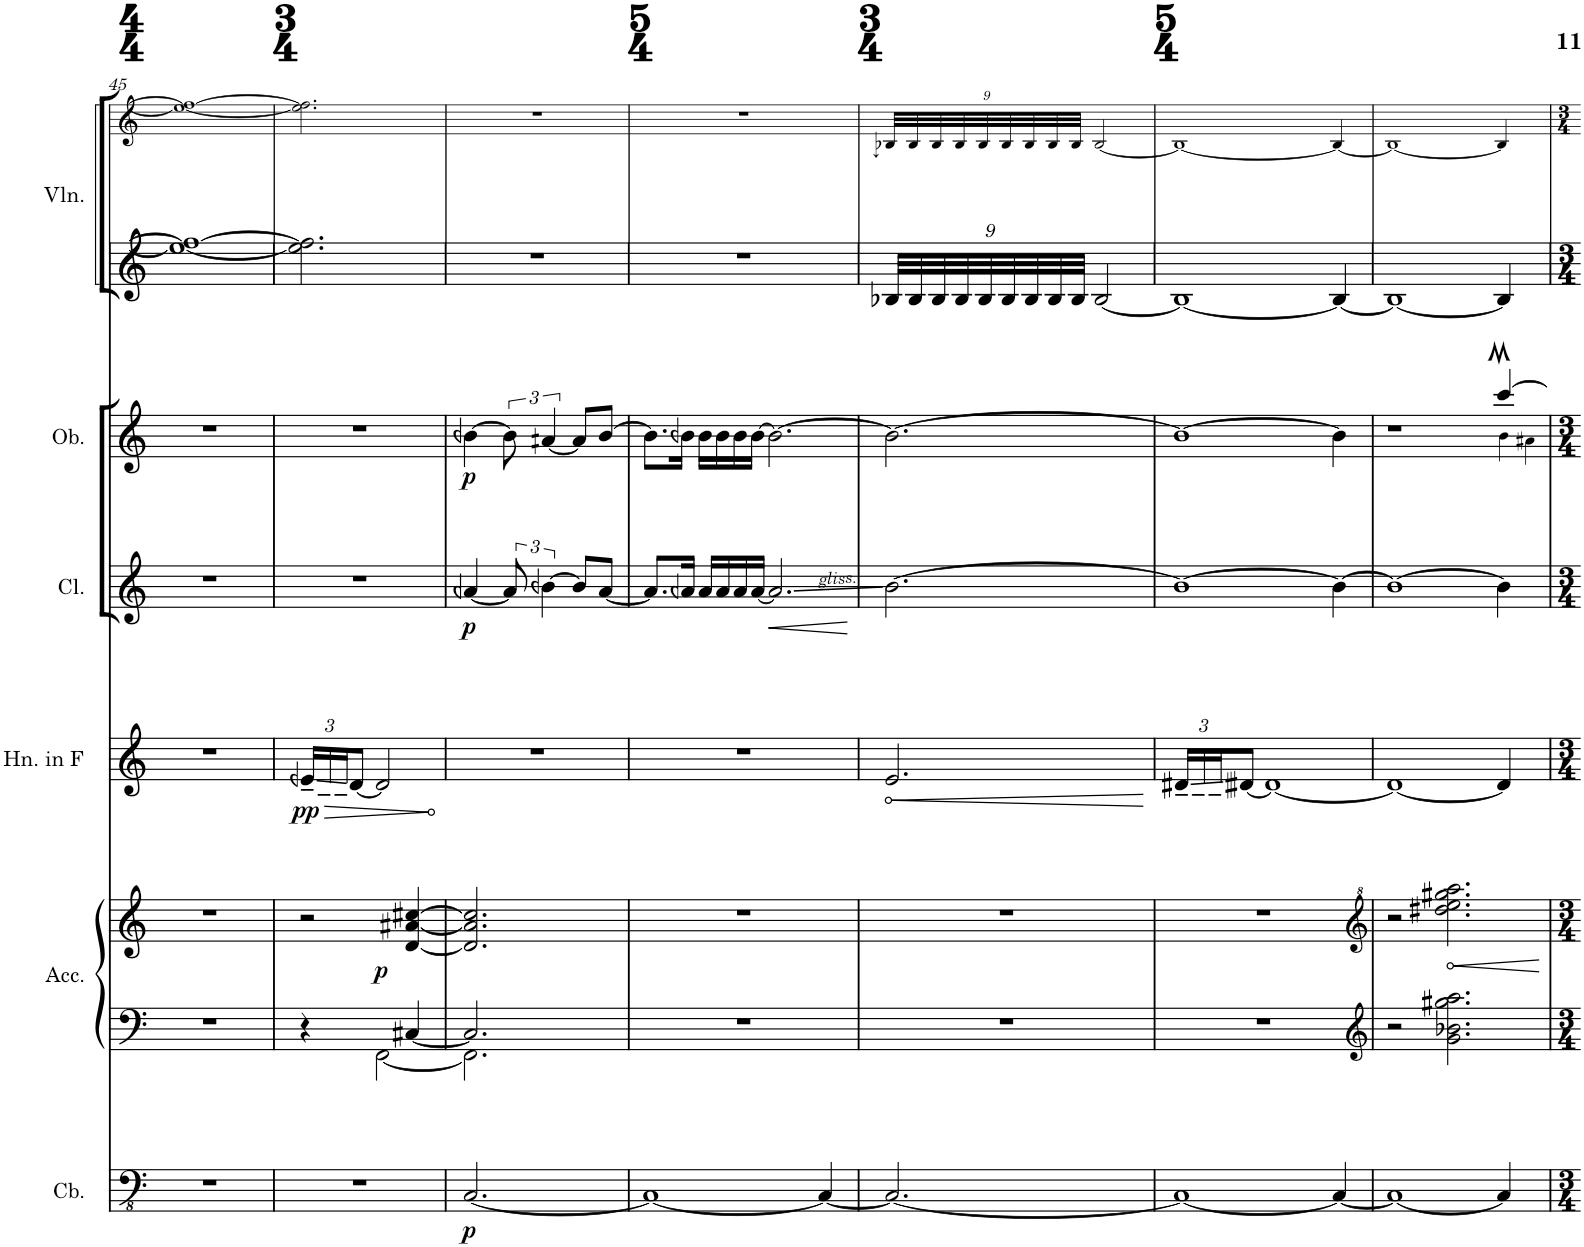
**kern	**dynam	**kern	**kern	**dynam	**kern	**dynam	**kern	**dynam	**kern	**dynam	**kern	**kern
*part6	*part6	*part5	*part5	*part5	*part4	*part4	*part3	*part3	*part2	*part2	*part1	*part1
*staff8	*staff8	*staff7	*staff6	*staff6/7	*staff5	*staff5	*staff4	*staff4	*staff3	*staff3	*staff2	*staff1
*I"Contrabass	*	*I"Accordion	*	*	*I"Horn in F	*	*I"Clarinet	*	*I"Oboe	*	*I"Solo Violin	*
*I'Cb.	*	*I'Acc.	*	*	*I'Hn. in F	*	*I'Cl.	*	*I'Ob.	*	*I'Vln.	*
!!LO:PB:g=z
*clefFv4	*	*clefF4	*clefG2	*	*clefG2	*	*clefG2	*	*clefG2	*	*clefG2	*clefG2
*Trd7c12	*	*	*	*	*Trd4c7	*	*Trd1c2	*	*	*	*	*
*k[]	*	*k[]	*k[]	*	*k[]	*	*k[]	*	*k[]	*	*k[]	*k[]
*M4/4	*	*M4/4	*M4/4	*	*M4/4	*	*M4/4	*	*M4/4	*	*M4/4	*M4/4
=45	=45	=45	=45	=45	=45	=45	=45	=45	=45	=45	=45	=45
1r	.	1r	1r	.	1r	.	1r	.	1r	.	1ee_ 1ff#_	1ee_ 1ff_
=46	=46	=46	=46	=46	=46	=46	=46	=46	=46	=46	=46	=46
*M3/4	*	*M3/4	*M3/4	*	*M3/4	*	*M3/4	*	*M3/4	*	*M3/4	*M3/4
*	*	*^	*	*	*	*	*	*	*	*	*	*
*	*	*	*	*	*	*Xbrackettup	*	*	*	*	*	*	*
!	!	!	!	!	!	!	!LO:HP:b	!	!	!	!	!	!
!	!	!	!	!	!	!	!LO:DY:n=1:b	!	!	!	!	!	!
*	*	*	*	*^	*	*	*	*	*	*	*	*	*
2.r	.	4r	4ryy	2r	4ryy	.	24en~/LL	> pp	2.r	.	2.r	.	2.ee\] 2.ff#\]	2.ee\] 2.ff\]
.	.	.	.	.	.	.	24d~/	.	.	.	.	.	.	.
.	.	.	.	.	.	.	24d~/J	.	.	.	.	.	.	.
.	.	.	.	.	.	.	[8d/J	.	.	.	.	.	.	.
!	!	!	!	!	!	!LO:DY:b	!	!	!	!	!	!	!	!
.	.	4ryy	[2FF\	.	2ryy	p	2d/]	.	.	.	.	.	.	.
.	.	[<4C#X/	.	[4d/ [4a#X/ [4cc#X/	.	.	.	.	.	.	.	.	.	.
=47	=47	=47	=47	=47	=47	=47	=47	=47	=47	=47	=47	=47	=47	=47
!	!LO:DY:b	!	!	!	!	!	!	!	!	!LO:DY:b	!	!LO:DY:b	!	!
*	*	*	*	*v	*v	*	*	*	*	*	*	*	*	*
[2.CC/	p	2.C#/]	2.FF\]	2.d/] 2.a#/] 2.cc#/]	.	2.r	.	[4an/	p	[4bn\	p	2.r	2.r
.	.	.	.	.	.	.	.	12a/]	.	12b\]	.	.	.
.	.	.	.	.	.	.	.	[6bn\	.	[6an/	.	.	.
.	.	.	.	.	.	.	.	8b/L]	.	8a/L]	.	.	.
.	.	.	.	.	.	.	.	[8a/J	.	[8b/J	.	.	.
*	*	*v	*v	*	*	*	*	*	*	*	*	*	*
=48	=48	=48	=48	=48	=48	=48	=48	=48	=48	=48	=48	=48
*M5/4	*	*M5/4	*M5/4	*	*M5/4	*	*M5/4	*	*M5/4	*	*M5/4	*M5/4
1CC_	.	4%5r	4%5r	.	4%5r	.	8.a/L]	.	8.b\L]	.	4%5r	4%5r
.	.	.	.	.	.	.	16an/Jk	.	16bn\Jk	.	.	.
.	.	.	.	.	.	.	16a/LL	.	16b\LL	.	.	.
.	.	.	.	.	.	.	16a/	.	16b\	.	.	.
.	.	.	.	.	.	.	16a/	.	16b\	.	.	.
.	.	.	.	.	.	.	[16a/JJ	.	[16b\JJ	.	.	.
.	.	.	.	.	.	.	2.a/]	.	2.b\_	.	.	.
4CC/_	.	.	.	.	.	.	.	.	.	.	.	.
=49	=49	=49	=49	=49	=49	=49	=49	=49	=49	=49	=49	=49
*M3/4	*	*M3/4	*M3/4	*	*M3/4	*	*M3/4	*	*M3/4	*	*M3/4	*M3/4
*	*	*	*	*	*	*	*	*	*	*	*Xbrackettup	*Xbrackettup
2.CC/_	.	2.r	2.r	.	2.e/	.	[2.b\	.	2.b\_	.	36B-X/LLL	36Bn/LLL
.	.	.	.	.	.	.	.	.	.	.	36B-/	36B/
.	.	.	.	.	.	.	.	.	.	.	36B-/	36B/
.	.	.	.	.	.	.	.	.	.	.	36B-/	36B/
.	.	.	.	.	.	.	.	.	.	.	36B-/	36B/
.	.	.	.	.	.	.	.	.	.	.	36B-/	36B/
.	.	.	.	.	.	.	.	.	.	.	36B-/	36B/
.	.	.	.	.	.	.	.	.	.	.	36B-/	36B/
.	.	.	.	.	.	.	.	.	.	.	36B-/JJJ	36B/JJJ
.	.	.	.	.	.	.	.	.	.	.	[2B-/	[2B/
.	.	.	.	.	.	]	.	.	.	.	.	.
=50	=50	=50	=50	=50	=50	=50	=50	=50	=50	=50	=50	=50
*M5/4	*	*M5/4	*M5/4	*	*M5/4	*	*M5/4	*	*M5/4	*	*M5/4	*M5/4
1CC_	.	4%5r	4%5r	.	24d#X~/LL	.	1b_	.	1b_	.	1B-_	1B_
.	.	.	.	.	24dn~/	.	.	.	.	.	.	.
.	.	.	.	.	24d~/J	.	.	.	.	.	.	.
.	.	.	.	.	[8dn/J	.	.	.	.	.	.	.
.	.	.	.	.	1d_	.	.	.	.	.	.	.
4CC/_	.	.	.	.	.	.	4b\_	.	4b\]	.	4B-/_	4B/_
=51	=51	=51	=51	=51	=51	=51	=51	=51	=51	=51	=51	=51
*	*	*clefG2	*clefG^2	*	*	*	*	*	*	*	*	*
*	*	*	*	*	*	*	*	*	*^	*	*	*
1CC_	.	2r	2r	.	1d_	.	1b_	.	1r	1ryy	.	1B-_	1B_
.	.	2.g\ 2.b-X\ 2.gg#X\ 2.aa\	2.ddd#X\ 2.eee\ 2.ggg#X\ 2.aaa\	.	.	.	.	.	.	.	.	.	.
4CC/]	.	.	.	.	4d/]	.	4b\]	.	[4ccc/	8b!\	.	4B-/]	4B/]
.	.	.	.	.	.	.	.	.	.	8a#X!\	.	.	.
*	*	*	*	*	*	*	*	*	*v	*v	*	*	*
=	=	=	=	=	=	=	=	=	=	=	=	=
*-	*-	*-	*-	*-	*-	*-	*-	*-	*-	*-	*-	*-
